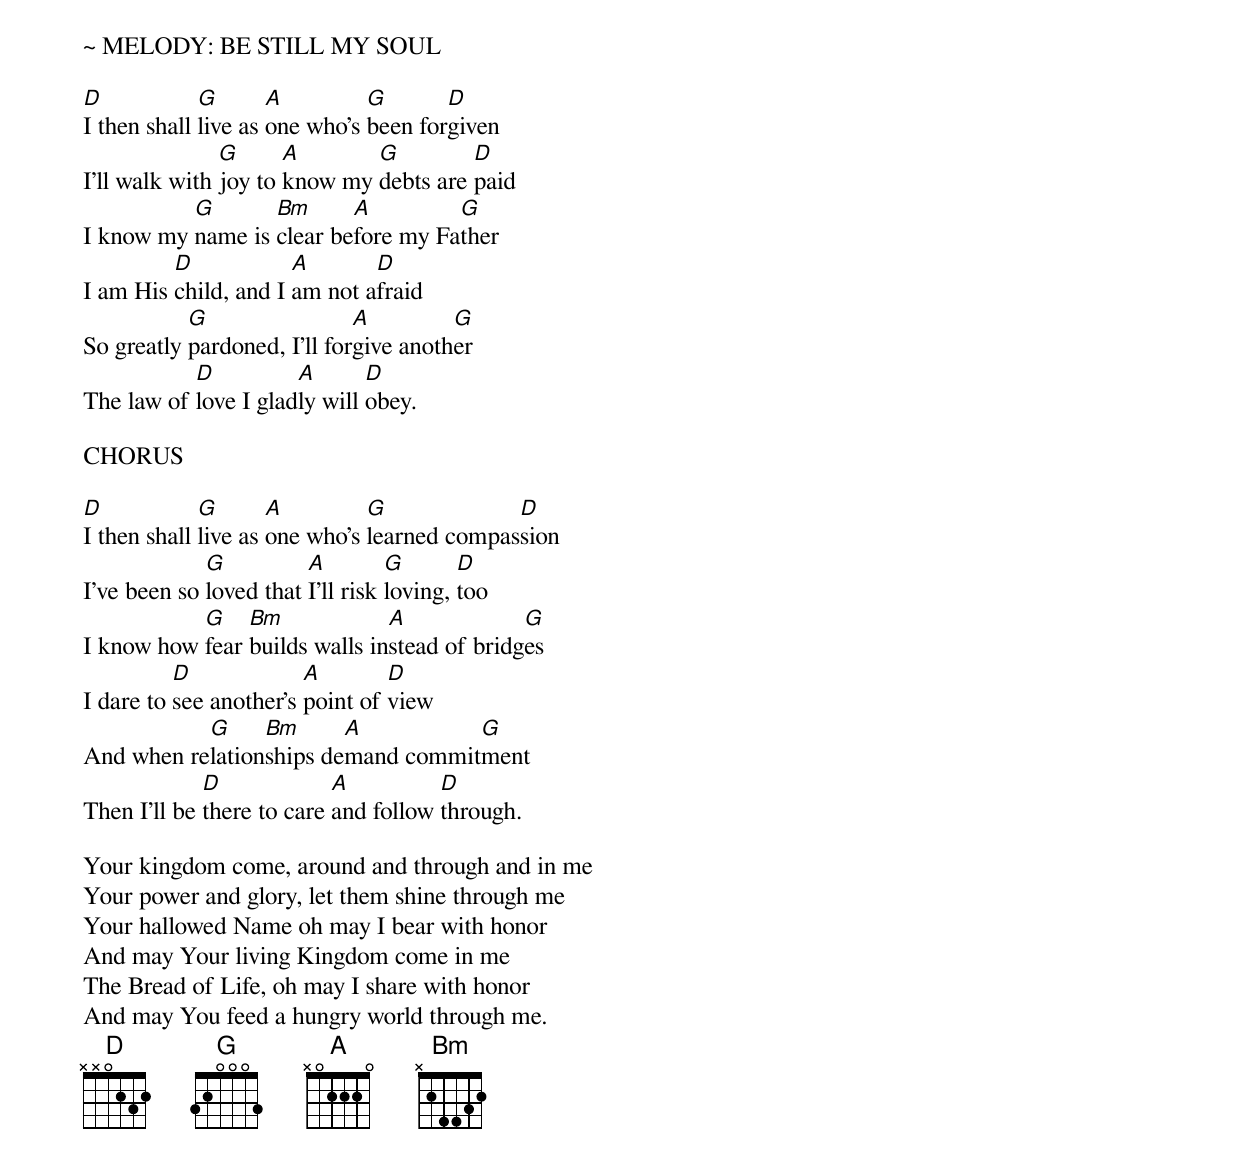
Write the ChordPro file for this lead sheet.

~ MELODY: BE STILL MY SOUL

[D]I then shall [G]live as [A]one who's [G]been for[D]given
I'll walk with [G]joy to [A]know my [G]debts are [D]paid
I know my [G]name is [Bm]clear be[A]fore my Fa[G]ther
I am His [D]child, and I [A]am not a[D]fraid
So greatly [G]pardoned, I'll for[A]give anoth[G]er
The law of [D]love I glad[A]ly will [D]obey.

CHORUS

[D]I then shall [G]live as [A]one who's [G]learned compas[D]sion
I've been so [G]loved that [A]I'll risk [G]loving, [D]too
I know how [G]fear [Bm]builds walls in[A]stead of bridg[G]es
I dare to [D]see another's [A]point of [D]view
And when re[G]lation[Bm]ships de[A]mand commit[G]ment
Then I'll be [D]there to care [A]and follow [D]through.

Your kingdom come, around and through and in me
Your power and glory, let them shine through me
Your hallowed Name oh may I bear with honor
And may Your living Kingdom come in me
The Bread of Life, oh may I share with honor
And may You feed a hungry world through me.
